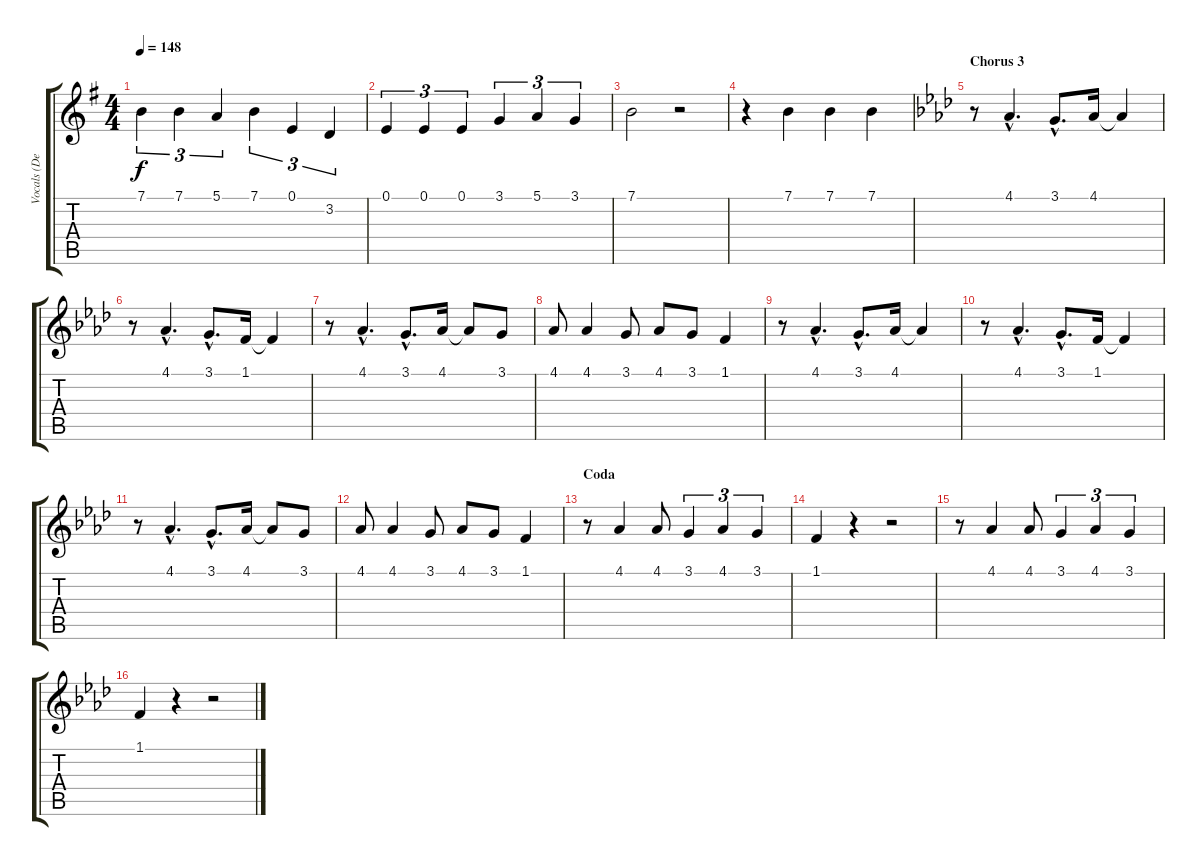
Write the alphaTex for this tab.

\track ("Vocals (Dexter)" "Vocals (De") {instrument tenorsax}
\staff {score tabs}
\tuning (E4 B3 G3 D3 A2 E2) {hide}
\ts (4 4)
\tempo 148
\clef g2
\ks g
7.1.4{tu (3 2) dy f} 7.1.4{tu (3 2)} 5.1.4{tu (3 2)} 7.1.4{tu (3 2)} 0.1.4{tu (3 2)} 3.2.4{tu (3 2)} |
0.1.4{tu (3 2)} 0.1.4{tu (3 2)} 0.1.4{tu (3 2)} 3.1.4{tu (3 2)} 5.1.4{tu (3 2)} 3.1.4{tu (3 2)} |
7.1.2 r.2 |
r.4 7.1.4 7.1.4 7.1.4 |
\section ("" "Chorus 3")
\ks ab
r.8 4.1{hac}.4{d} 3.1{hac}.8{d} 4.1.16 4.1{t}.4 |
r.8 4.1{hac}.4{d} 3.1{hac}.8{d} 1.1.16 1.1{t}.4 |
r.8 4.1{hac}.4{d} 3.1{hac}.8{d} 4.1.16 4.1{t}.8 3.1.8 |
4.1.8 4.1.4 3.1.8 4.1.8 3.1.8 1.1.4 |
r.8 4.1{hac}.4{d} 3.1{hac}.8{d} 4.1.16 4.1{t}.4 |
r.8 4.1{hac}.4{d} 3.1{hac}.8{d} 1.1.16 1.1{t}.4 |
r.8 4.1{hac}.4{d} 3.1{hac}.8{d} 4.1.16 4.1{t}.8 3.1.8 |
4.1.8 4.1.4 3.1.8 4.1.8 3.1.8 1.1.4 |
\section ("" "Coda")
r.8 4.1.4 4.1.8 3.1.4{tu (3 2)} 4.1.4{tu (3 2)} 3.1.4{tu (3 2)} |
1.1.4 r.4 r.2 |
r.8 4.1.4 4.1.8 3.1.4{tu (3 2)} 4.1.4{tu (3 2)} 3.1.4{tu (3 2)} |
1.1.4 r.4 r.2
